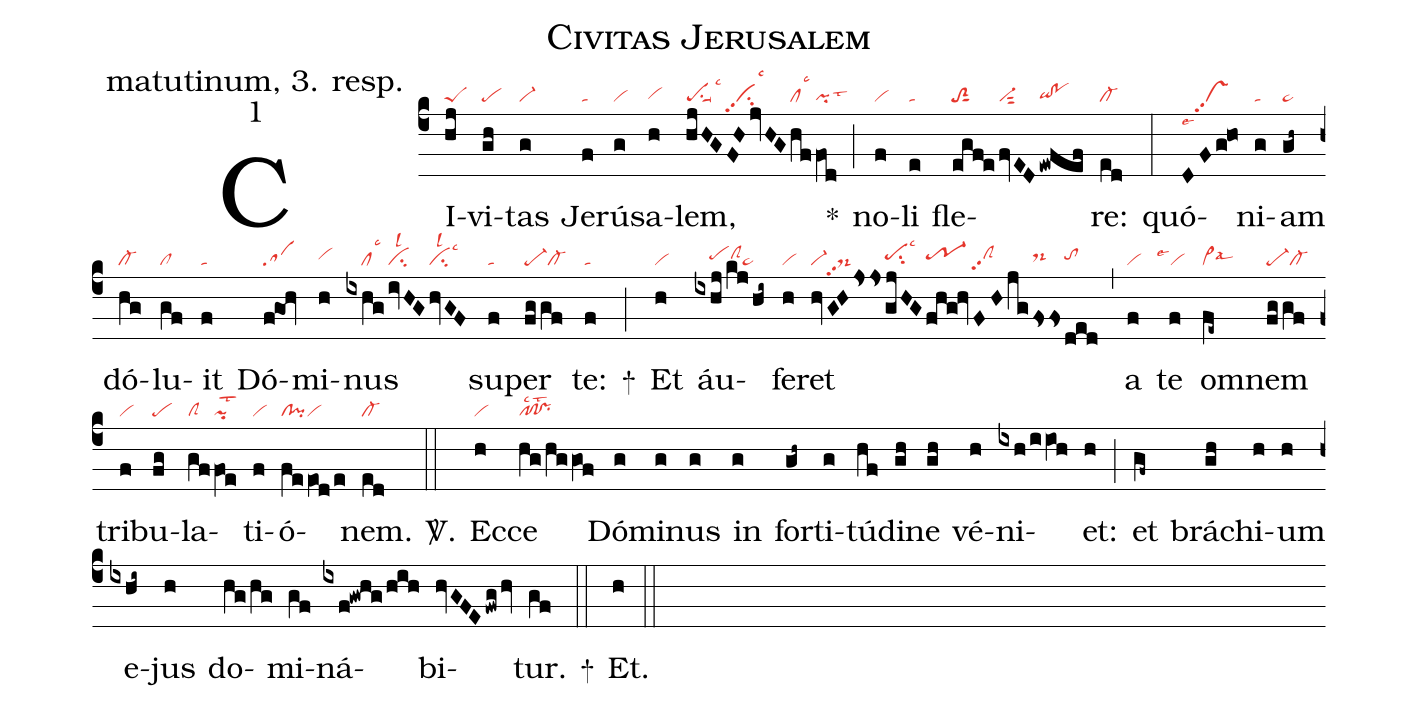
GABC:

name: Civitas Jerusalem;
office-part: matutinum, 3. resp.;
mode: 1;
nabc-lines: 1;
%%
(c4)
CI(hj|peS)vi(gh|pe)tas(g|vi-) Je(f|ta)rú(g|vi)sa(h|vihg)lem,(hjHG|pesu1suu1lsc3|/FHjvHG|vipp2su2lsc3|hf|cllsc3|fOd|pilst3) *(;)
no(f|vi)li(e|ta) fle(egf!e|toS2sut1|fvED|vi-sut2|ewfef|qihg!pohg)re:(ed|cl-) (:)
quó(DFg!ho|vspp2lse7)ni(g|ta)am(gh~|ta>) dó(hg|cl-)lu(gf|cl)it(f|ta) Dó(fgOh|sa)mi(h|vihh)nus(ixhg|////cllsc3|/ivHG|cilsl2|hvGF|cilsl2lsc3) su(f|ta)per(fggf|pe-cl-) te:(f|ta) +(;)
Et(h|vi) áu(ixhj/kj/hi~|////pehhclShhta>)fe(h|vi)ret(hvGHjss|vi-ds-pp2|gjHG|pehhsu2lsc3|fhg!hv|tr-1hh|FHjg|clShhpp2|fss|ds-hh|ded|tohh) (,)
a(f|vi) te(f|```vilse1) om(fe~|vi>lsal6)nem(fggf|pe-cl-) tri(f|vi)bu(fg|pe)la(gf|clS|fOe|pilst2)ti(f|vi)ó(feeOd/e|cl!pivi)nem.(ed|cl-) <sp>V/</sp>.(::)
Ec(h|vi)ce(hg/hggOf|pf!prlsc2lst2) Dó(g)mi(g)nus(g) in(g) for(gh~)ti(g)tú(hf)di(gh)ne(gh) vé(h)ni(ixh/iiOh)et:(h) (;)
et(gf~) brá(gh)chi(h)um(h) e(ixhi~)jus(h) do(hg/hg)mi(gf)ná(ixf!gwhg/hih)bi(hvGFEfwghv)tur.(gf) +(::)
Et.(h) (::)
